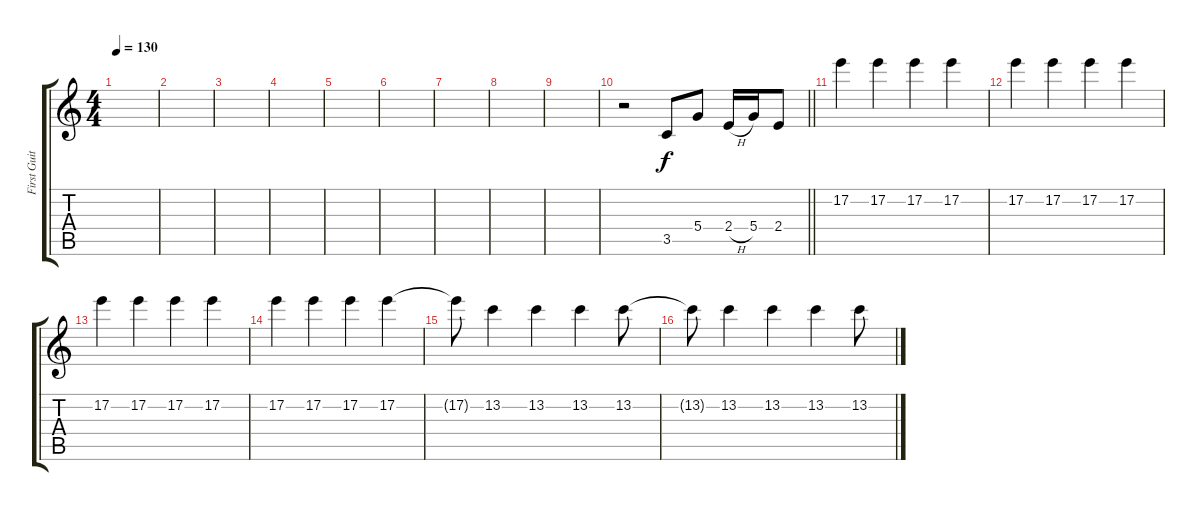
\track ("First Guitar" "First Guit") {instrument acousticguitarsteel}
\staff {score tabs}
\tuning (E4 B3 G3 D3 A2 E2) {hide}
\ts (4 4)
\tempo 130
\clef g2
\ks c
|
|
|
|
|
|
|
|
|
\barLineRight lightlight
r.2 3.5.8 5.4.8 2.4{h}.16 5.4.16 2.4.8 |
17.2.4{instrument acousticguitarnylon} 17.2.4 17.2.4 17.2.4 |
17.2.4 17.2.4 17.2.4 17.2.4 |
17.2.4 17.2.4 17.2.4 17.2.4 |
17.2.4 17.2.4 17.2.4 17.2.4 |
17.2{t}.8 13.2.4 13.2.4 13.2.4 13.2.8 |
13.2{t}.8 13.2.4 13.2.4 13.2.4 13.2.8
